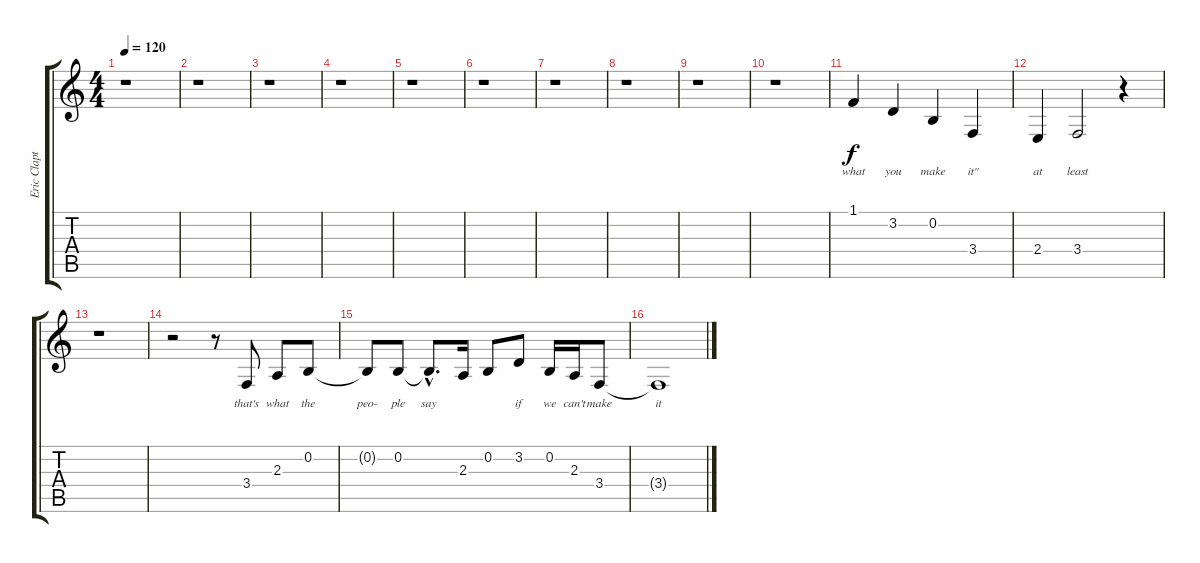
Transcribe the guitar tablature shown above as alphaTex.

\track ("Eric Clapton Voice" "Eric Clapt") {instrument harmonica}
\staff {score tabs}
\tuning (E4 B3 G3 D3 A2 E2) {hide}
\ts (4 4)
\tempo 120
\clef g2
\ks c
r.1{dy f} |
r.1 |
r.1 |
r.1 |
r.1 |
r.1 |
r.1 |
r.1 |
r.1 |
r.1 |
1.1.4{lyrics (0 "what") lyrics (1 "") lyrics (2 "") lyrics (3 "") lyrics (4 "")} 3.2.4{lyrics (0 "you") lyrics (1 "") lyrics (2 "") lyrics (3 "") lyrics (4 "")} 0.2.4{lyrics (0 "make") lyrics (1 "") lyrics (2 "") lyrics (3 "") lyrics (4 "")} 3.4.4{lyrics (0 "it\"") lyrics (1 "") lyrics (2 "") lyrics (3 "") lyrics (4 "")} |
2.4.4{lyrics (0 "at") lyrics (1 "") lyrics (2 "") lyrics (3 "") lyrics (4 "")} 3.4.2{lyrics (0 "least") lyrics (1 "") lyrics (2 "") lyrics (3 "") lyrics (4 "")} r.4 |
r.1 |
r.2 r.8 3.4.8{lyrics (0 "that's") lyrics (1 "") lyrics (2 "") lyrics (3 "") lyrics (4 "")} 2.3.8{lyrics (0 "what") lyrics (1 "") lyrics (2 "") lyrics (3 "") lyrics (4 "")} 0.2.8{lyrics (0 "the") lyrics (1 "") lyrics (2 "") lyrics (3 "") lyrics (4 "")} |
0.2{t}.8{lyrics (0 "peo-") lyrics (1 "") lyrics (2 "") lyrics (3 "") lyrics (4 "")} 0.2.8{lyrics (0 "ple") lyrics (1 "") lyrics (2 "") lyrics (3 "") lyrics (4 "")} 0.2{hac t}.8{d lyrics (0 "say") lyrics (1 "") lyrics (2 "") lyrics (3 "") lyrics (4 "")} 2.3.16{lyrics (0 "") lyrics (1 "") lyrics (2 "") lyrics (3 "") lyrics (4 "")} 0.2.8{lyrics (0 "") lyrics (1 "") lyrics (2 "") lyrics (3 "") lyrics (4 "")} 3.2.8{lyrics (0 "if") lyrics (1 "") lyrics (2 "") lyrics (3 "") lyrics (4 "")} 0.2.16{lyrics (0 "we") lyrics (1 "") lyrics (2 "") lyrics (3 "") lyrics (4 "")} 2.3.16{lyrics (0 "can't") lyrics (1 "") lyrics (2 "") lyrics (3 "") lyrics (4 "")} 3.4.8{lyrics (0 "make") lyrics (1 "") lyrics (2 "") lyrics (3 "") lyrics (4 "")} |
3.4{t}.1{lyrics (0 "it") lyrics (1 "") lyrics (2 "") lyrics (3 "") lyrics (4 "")}
